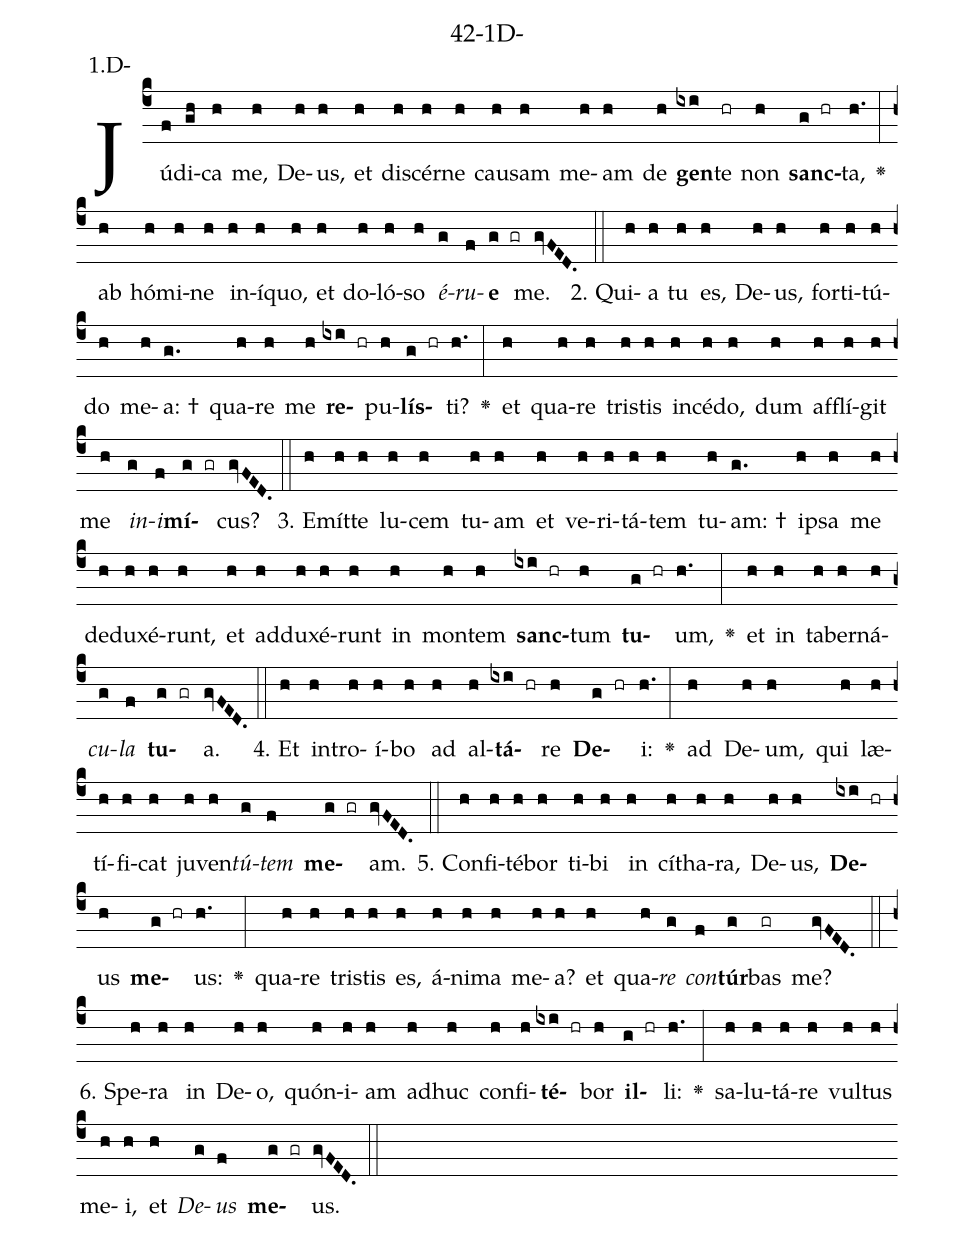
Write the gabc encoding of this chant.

name: 42-1D-;
annotation: 1.D-;
%%
(c4)Jú(f)di(gh)ca(h) me,(h) De(h)us,(h) et(h) di(h)scér(h)ne(h) cau(h)sam(h) me(h)am(h) de(h) <b>gen</b>(ixi)te(hr) non(h) <b>sanc</b>(g hr)ta,(h.) <v>\greheightstar</v>(:) ab(h) hó(h)mi(h)ne(h) in(h)í(h)quo,(h) et(h) do(h)ló(h)so(h) <i>é</i>(g)<i>ru</i>(f)<b>e</b>(g gr) me.(gvFED.) (::)
2. Qui(h)a(h) tu(h) es,(h) De(h)us,(h) for(h)ti(h)tú(h)do(h) me(h)a: †(g.) qua(h)re(h) me(h) <b>re</b>(ixi hr)pu(h)<b>lís</b>(g hr)ti?(h.) <v>\greheightstar</v>(:) et(h) qua(h)re(h) tris(h)tis(h) in(h)cé(h)do,(h) dum(h) af(h)flí(h)git(h) me(h) <i>in</i>(g)<i>i</i>(f)<b>mí</b>(g gr)cus?(gvFED.) (::)
3. E(h)mít(h)te(h) lu(h)cem(h) tu(h)am(h) et(h) ve(h)ri(h)tá(h)tem(h) tu(h)am: †(g.) ip(h)sa(h) me(h) de(h)du(h)xé(h)runt,(h) et(h) ad(h)du(h)xé(h)runt(h) in(h) mon(h)tem(h) <b>sanc</b>(ixi hr)tum(h) <b>tu</b>(g hr)um,(h.) <v>\greheightstar</v>(:) et(h) in(h) ta(h)ber(h)ná(h)<i>cu</i>(g)<i>la</i>(f) <b>tu</b>(g gr)a.(gvFED.) (::)
4. Et(h) in(h)tro(h)í(h)bo(h) ad(h) al(h)<b>tá</b>(ixi hr)re(h) <b>De</b>(g hr)i:(h.) <v>\greheightstar</v>(:) ad(h) De(h)um,(h) qui(h) læ(h)tí(h)fi(h)cat(h) ju(h)ven(h)<i>tú</i>(g)<i>tem</i>(f) <b>me</b>(g gr)am.(gvFED.) (::)
5. Con(h)fi(h)té(h)bor(h) ti(h)bi(h) in(h) cí(h)tha(h)ra,(h) De(h)us,(h) <b>De</b>(ixi hr)us(h) <b>me</b>(g hr)us:(h.) <v>\greheightstar</v>(:) qua(h)re(h) tris(h)tis(h) es,(h) á(h)ni(h)ma(h) me(h)a?(h) et(h) qua(h)<i>re</i>(g) <i>con</i>(f)<b>túr</b>(g)bas(gr) me?(gvFED.) (::)
6. Spe(h)ra(h) in(h) De(h)o,(h) quón(h)i(h)am(h) ad(h)huc(h) con(h)fi(h)<b>té</b>(ixi hr)bor(h) <b>il</b>(g hr)li:(h.) <v>\greheightstar</v>(:) sa(h)lu(h)tá(h)re(h) vul(h)tus(h) me(h)i,(h) et(h) <i>De</i>(g)<i>us</i>(f) <b>me</b>(g gr)us.(gvFED.) (::)
